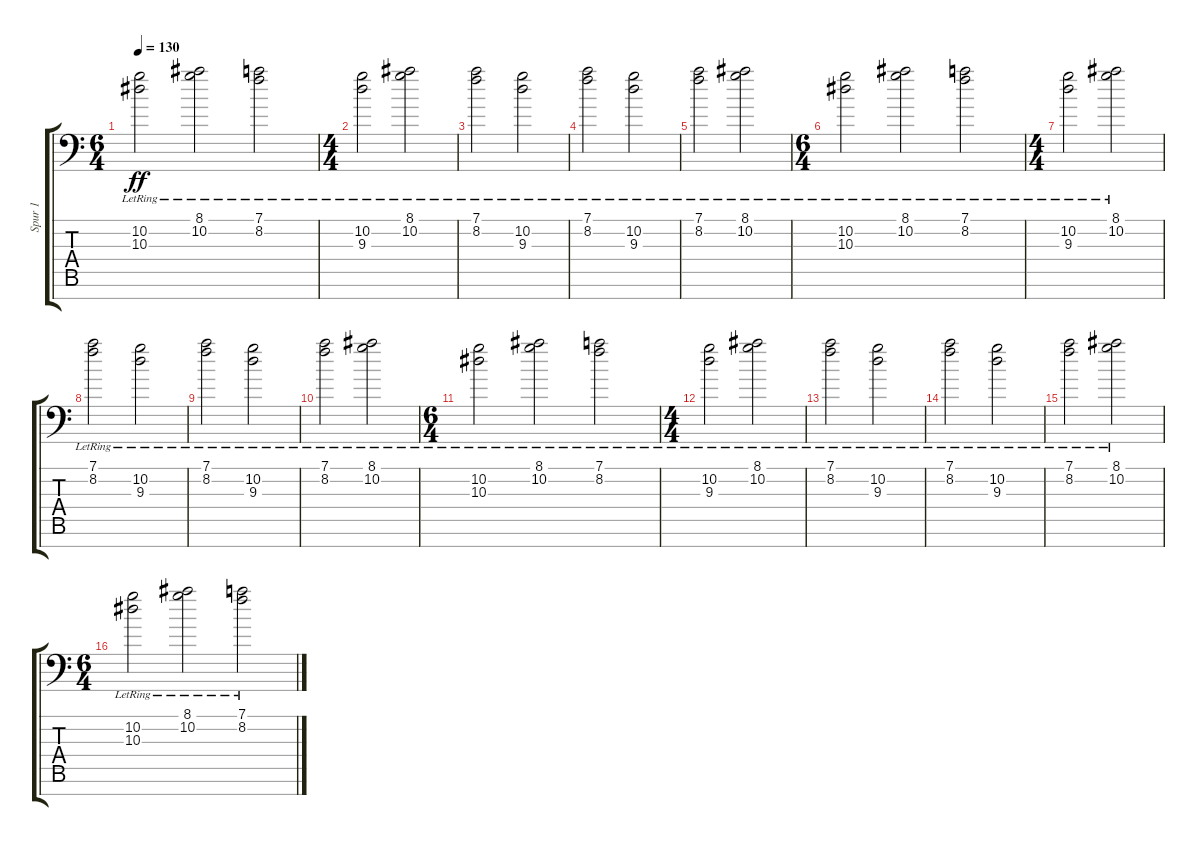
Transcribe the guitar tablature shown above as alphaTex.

\track ("Spur 1" "Spur 1") {instrument acousticguitarsteel}
\staff {score tabs}
\tuning (D4 A3 F3 C3 G2 D2 G1) {hide}
\ts (6 4)
\tempo 130
\clef f4
\ks c
(10.2{lr} 10.3).2{dy ff} (8.1{lr} 10.2).2 (7.1{lr} 8.2).2 |
\ts (4 4)
(10.2{lr} 9.3).2 (8.1{lr} 10.2).2 |
(7.1{lr} 8.2).2 (10.2{lr} 9.3).2 |
(7.1{lr} 8.2).2 (10.2{lr} 9.3).2 |
(7.1{lr} 8.2).2 (8.1{lr} 10.2).2 |
\ts (6 4)
(10.2{lr} 10.3).2 (8.1{lr} 10.2).2 (7.1{lr} 8.2).2 |
\ts (4 4)
(10.2{lr} 9.3).2 (8.1{lr} 10.2).2 |
(7.1{lr} 8.2).2 (10.2{lr} 9.3).2 |
(7.1{lr} 8.2).2 (10.2{lr} 9.3).2 |
(7.1{lr} 8.2).2 (8.1{lr} 10.2).2 |
\ts (6 4)
(10.2{lr} 10.3).2 (8.1{lr} 10.2).2 (7.1{lr} 8.2).2 |
\ts (4 4)
(10.2{lr} 9.3).2 (8.1{lr} 10.2).2 |
(7.1{lr} 8.2).2 (10.2{lr} 9.3).2 |
(7.1{lr} 8.2).2 (10.2{lr} 9.3).2 |
(7.1{lr} 8.2).2 (8.1{lr} 10.2).2 |
\ts (6 4)
(10.2{lr} 10.3).2 (8.1{lr} 10.2).2 (7.1{lr} 8.2).2
